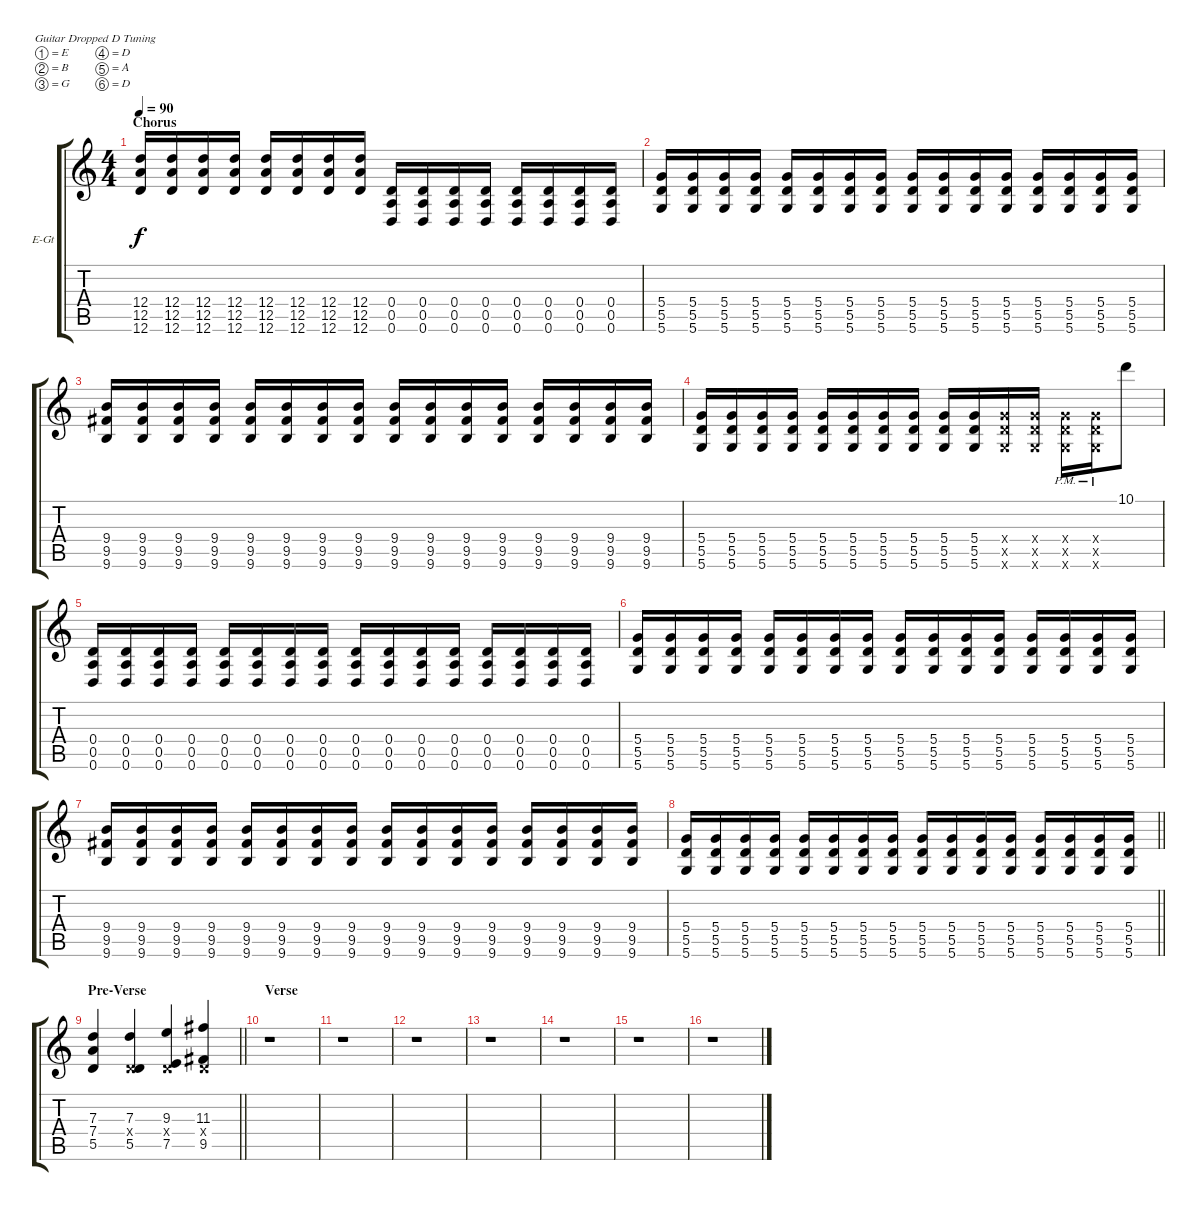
\bracketExtendMode groupsimilarinstruments
\firstSystemTrackNameOrientation horizontal
\otherSystemsTrackNameOrientation horizontal
\track ("Alex Gaskarth" "E-Gt") {instrument distortionguitar}
\staff {score tabs}
\tuning (E4 B3 G3 D3 A2 D2)
\ts (4 4)
\section ("" "Chorus")
\tempo 90
\clef g2
\ks c
(12.4 12.5 12.6).16{dy f} (12.4 12.5 12.6).16 (12.4 12.5 12.6).16 (12.4 12.5 12.6).16 (12.4 12.5 12.6).16 (12.4 12.5 12.6).16 (12.4 12.5 12.6).16 (12.4 12.5 12.6).16 (0.4 0.5 0.6).16 (0.4 0.5 0.6).16 (0.4 0.5 0.6).16 (0.4 0.5 0.6).16 (0.4 0.5 0.6).16 (0.4 0.5 0.6).16 (0.4 0.5 0.6).16 (0.4 0.5 0.6).16 |
(5.4 5.5 5.6).16 (5.4 5.5 5.6).16 (5.4 5.5 5.6).16 (5.4 5.5 5.6).16 (5.4 5.5 5.6).16 (5.4 5.5 5.6).16 (5.4 5.5 5.6).16 (5.4 5.5 5.6).16 (5.4 5.5 5.6).16 (5.4 5.5 5.6).16 (5.4 5.5 5.6).16 (5.4 5.5 5.6).16 (5.4 5.5 5.6).16 (5.4 5.5 5.6).16 (5.4 5.5 5.6).16 (5.4 5.5 5.6).16 |
(9.4 9.5 9.6).16 (9.4 9.5 9.6).16 (9.4 9.5 9.6).16 (9.4 9.5 9.6).16 (9.4 9.5 9.6).16 (9.4 9.5 9.6).16 (9.4 9.5 9.6).16 (9.4 9.5 9.6).16 (9.4 9.5 9.6).16 (9.4 9.5 9.6).16 (9.4 9.5 9.6).16 (9.4 9.5 9.6).16 (9.4 9.5 9.6).16 (9.4 9.5 9.6).16 (9.4 9.5 9.6).16 (9.4 9.5 9.6).16 |
(5.4 5.5 5.6).16 (5.4 5.5 5.6).16 (5.4 5.5 5.6).16 (5.4 5.5 5.6).16 (5.4 5.5 5.6).16 (5.4 5.5 5.6).16 (5.4 5.5 5.6).16 (5.4 5.5 5.6).16 (5.4 5.5 5.6).16 (5.4 5.5 5.6).16 (5.4{x} 5.5{x} 5.6{x}).16 (5.4{x} 5.5{x} 5.6{x}).16 (5.4{pm x} 5.5{pm x} 5.6{pm x}).16 (5.4{pm x} 5.5{pm x} 5.6{pm x}).16 10.1.8 |
(0.4 0.5 0.6).16 (0.4 0.5 0.6).16 (0.4 0.5 0.6).16 (0.4 0.5 0.6).16 (0.4 0.5 0.6).16 (0.4 0.5 0.6).16 (0.4 0.5 0.6).16 (0.4 0.5 0.6).16 (0.4 0.5 0.6).16 (0.4 0.5 0.6).16 (0.4 0.5 0.6).16 (0.4 0.5 0.6).16 (0.4 0.5 0.6).16 (0.4 0.5 0.6).16 (0.4 0.5 0.6).16 (0.4 0.5 0.6).16 |
(5.4 5.5 5.6).16 (5.4 5.5 5.6).16 (5.4 5.5 5.6).16 (5.4 5.5 5.6).16 (5.4 5.5 5.6).16 (5.4 5.5 5.6).16 (5.4 5.5 5.6).16 (5.4 5.5 5.6).16 (5.4 5.5 5.6).16 (5.4 5.5 5.6).16 (5.4 5.5 5.6).16 (5.4 5.5 5.6).16 (5.4 5.5 5.6).16 (5.4 5.5 5.6).16 (5.4 5.5 5.6).16 (5.4 5.5 5.6).16 |
(9.4 9.5 9.6).16 (9.4 9.5 9.6).16 (9.4 9.5 9.6).16 (9.4 9.5 9.6).16 (9.4 9.5 9.6).16 (9.4 9.5 9.6).16 (9.4 9.5 9.6).16 (9.4 9.5 9.6).16 (9.4 9.5 9.6).16 (9.4 9.5 9.6).16 (9.4 9.5 9.6).16 (9.4 9.5 9.6).16 (9.4 9.5 9.6).16 (9.4 9.5 9.6).16 (9.4 9.5 9.6).16 (9.4 9.5 9.6).16 |
\barLineRight lightlight
(5.4 5.5 5.6).16 (5.4 5.5 5.6).16 (5.4 5.5 5.6).16 (5.4 5.5 5.6).16 (5.4 5.5 5.6).16 (5.4 5.5 5.6).16 (5.4 5.5 5.6).16 (5.4 5.5 5.6).16 (5.4 5.5 5.6).16 (5.4 5.5 5.6).16 (5.4 5.5 5.6).16 (5.4 5.5 5.6).16 (5.4 5.5 5.6).16 (5.4 5.5 5.6).16 (5.4 5.5 5.6).16 (5.4 5.5 5.6).16 |
\section ("" "Pre-Verse")
\barLineRight lightlight
(7.3 7.4 5.5).4 (7.3 0.4{x} 5.5).4 (9.3 0.4{x} 7.5).4 (11.3 0.4{x} 9.5).4 |
\section ("" "Verse")
r.1 |
r.1 |
r.1 |
r.1 |
r.1 |
r.1 |
r.1
